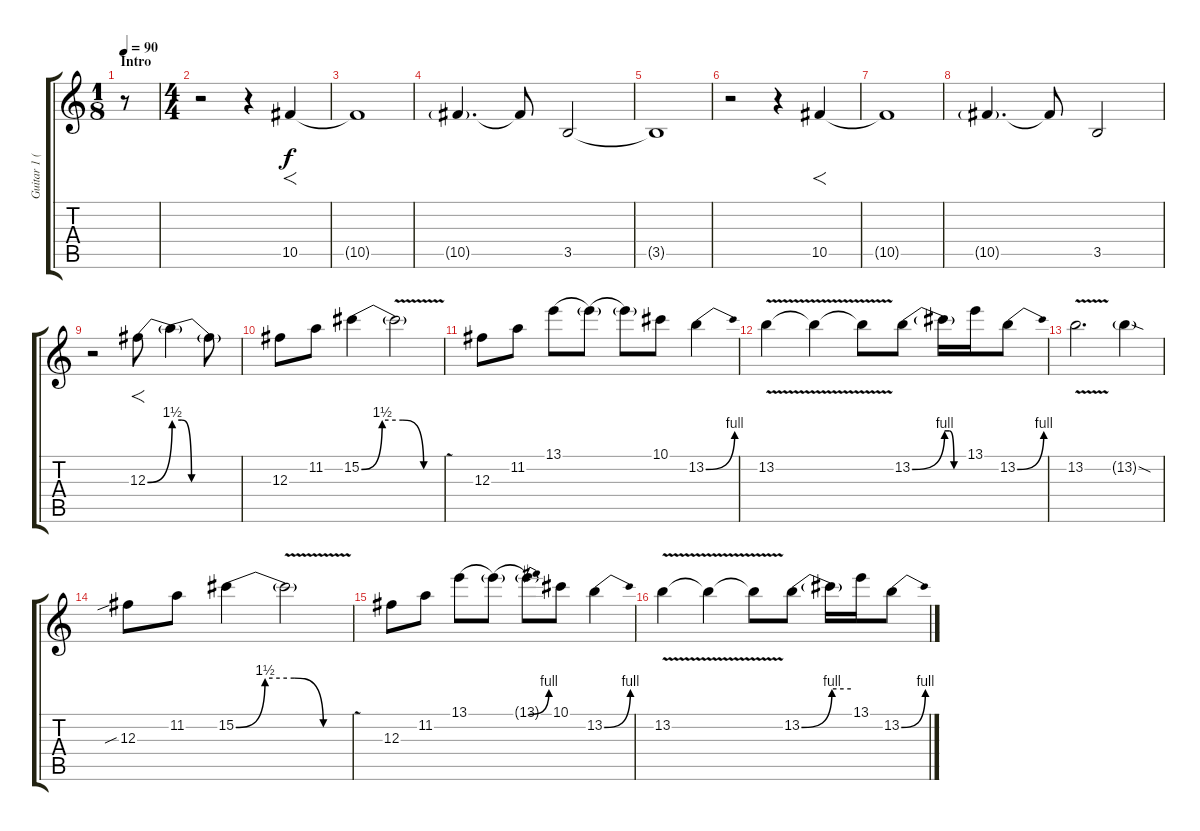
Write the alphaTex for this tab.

\track ("Guitar 1 (Slash)" "Guitar 1 (") {instrument overdrivenguitar}
\staff {score tabs}
\tuning (Eb4 Bb3 Gb3 Db3 Ab2 Eb2) {hide}
\ts (1 8)
\section ("" "Intro")
\tempo 90
\clef g2
\ks c
r.8{dy f instrument overdrivenguitar} |
\ts (4 4)
r.2 r.4 10.5.4{f} |
10.5{t}.1 |
10.5{g}.4{d} 10.5{t}.8 3.5.2 |
3.5{t}.1 |
r.2 r.4 10.5.4{f} |
10.5{t}.1 |
10.5{g}.4{d} 10.5{t}.8 3.5.2 |
r.2 12.3{be (bend 0 0 60 6)}.8{f} 12.3{be (custom 0 6 15 6 30 0 60 0) t}.4 12.3{be (hold 0 0 60 0) t}.8 |
12.3.8 11.2.8 15.2{be (custom 0 0 15 6 30 6 45 0 60 0)}.4 15.2{v t}.2 |
12.3.8 11.2.8 13.1{be (hold 0 0 60 0)}.8 13.1{be (hold 0 0 60 0) t}.8 13.1{be (hold 0 0 60 0) t}.8 10.1.8 13.2{be (bend 0 0 60 4)}.4 |
13.2{v}.4 13.2{v t}.4 13.2{v t}.8 13.2{be (bend 0 0 60 4)}.8 13.2{be (custom 0 4 15 4 30 0 60 0) t}.16 13.1.16 13.2{be (bend 0 0 60 4)}.8 |
13.2{v}.2{d} 13.2{sod g}.4 |
12.3{sib}.8 11.2.8 15.2{be (custom 0 0 15 6 30 6 45 0 60 0)}.4 15.2{v t}.2 |
12.3.8 11.2.8 13.1{be (hold 0 0 60 0)}.8 13.1{be (hold 0 0 60 0) t}.8 13.1{be (bend 0 0 60 4) t}.8 10.1.8 13.2{be (bend 0 0 60 4)}.4 |
13.2{v}.4 13.2{v t}.4 13.2{v t}.8 13.2{be (bend 0 0 60 4)}.8 13.2{be (hold 0 4 60 4) t}.16 13.1.16 13.2{be (bend 0 0 60 4)}.8
